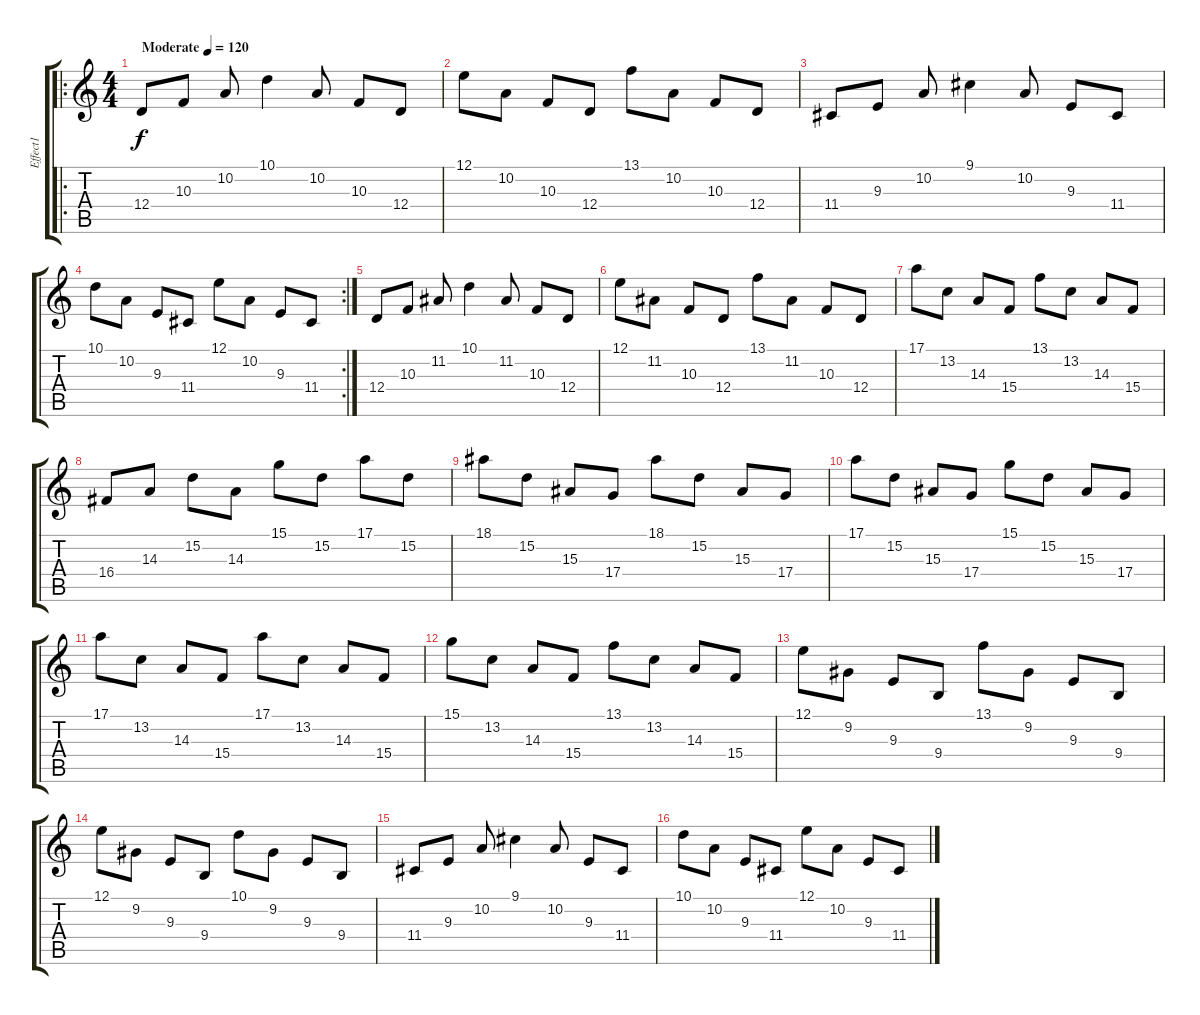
\track ("Effect1" "Effect1") {instrument electricpiano2}
\staff {score tabs}
\tuning (E4 B3 G3 D3 A2 D2) {hide}
\ro
\ts (4 4)
\tempo (120 "Moderate")
\clef g2
\ks c
12.4.8{dy f instrument electricpiano2} 10.3.8 10.2.8 10.1.4 10.2.8 10.3.8 12.4.8 |
12.1.8 10.2.8 10.3.8 12.4.8 13.1.8 10.2.8 10.3.8 12.4.8 |
11.4.8 9.3.8 10.2.8 9.1.4 10.2.8 9.3.8 11.4.8 |
\rc 2
10.1.8 10.2.8 9.3.8 11.4.8 12.1.8 10.2.8 9.3.8 11.4.8 |
12.4.8 10.3.8 11.2.8 10.1.4 11.2.8 10.3.8 12.4.8 |
12.1.8 11.2.8 10.3.8 12.4.8 13.1.8 11.2.8 10.3.8 12.4.8 |
17.1.8 13.2.8 14.3.8 15.4.8 13.1.8 13.2.8 14.3.8 15.4.8 |
16.4.8 14.3.8 15.2.8 14.3.8 15.1.8 15.2.8 17.1.8 15.2.8 |
18.1.8 15.2.8 15.3.8 17.4.8 18.1.8 15.2.8 15.3.8 17.4.8 |
17.1.8 15.2.8 15.3.8 17.4.8 15.1.8 15.2.8 15.3.8 17.4.8 |
17.1.8 13.2.8 14.3.8 15.4.8 17.1.8 13.2.8 14.3.8 15.4.8 |
15.1.8 13.2.8 14.3.8 15.4.8 13.1.8 13.2.8 14.3.8 15.4.8 |
12.1.8 9.2.8 9.3.8 9.4.8 13.1.8 9.2.8 9.3.8 9.4.8 |
12.1.8 9.2.8 9.3.8 9.4.8 10.1.8 9.2.8 9.3.8 9.4.8 |
11.4.8 9.3.8 10.2.8 9.1.4 10.2.8 9.3.8 11.4.8 |
10.1.8 10.2.8 9.3.8 11.4.8 12.1.8 10.2.8 9.3.8 11.4.8
